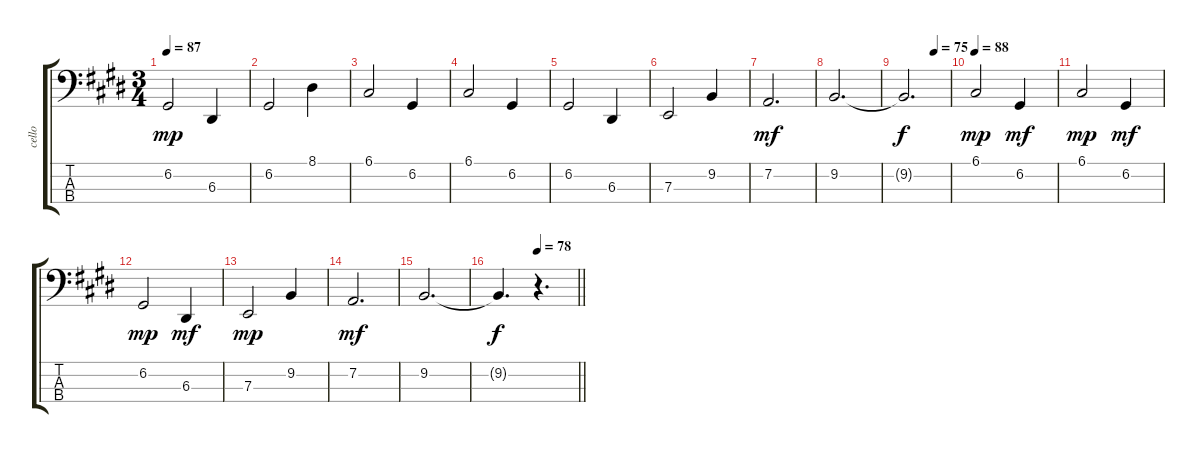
\track ("cello" "cello") {instrument cello}
\staff {score tabs}
\tuning (G2 D2 A1 E1) {hide}
\ts (3 4)
\tempo 87
\clef f4
\ks e
6.2.2{dy mp} 6.3.4 |
6.2.2 8.1.4 |
6.1.2 6.2.4 |
6.1.2 6.2.4 |
6.2.2 6.3.4 |
7.3.2 9.2.4 |
7.2.2{d dy mf} |
9.2.2{d} |
\tempo (75 0.6666666666666666)
9.2{t}.2{d dy f} |
\tempo 88
6.1.2{dy mp} 6.2.4{dy mf} |
6.1.2{dy mp} 6.2.4{dy mf} |
6.2.2{dy mp} 6.3.4{dy mf} |
7.3.2{dy mp} 9.2.4 |
7.2.2{d dy mf} |
9.2.2{d} |
\tempo (78 0.5)
\barLineRight lightlight
9.2{t}.4{d dy f} r.4{d}
